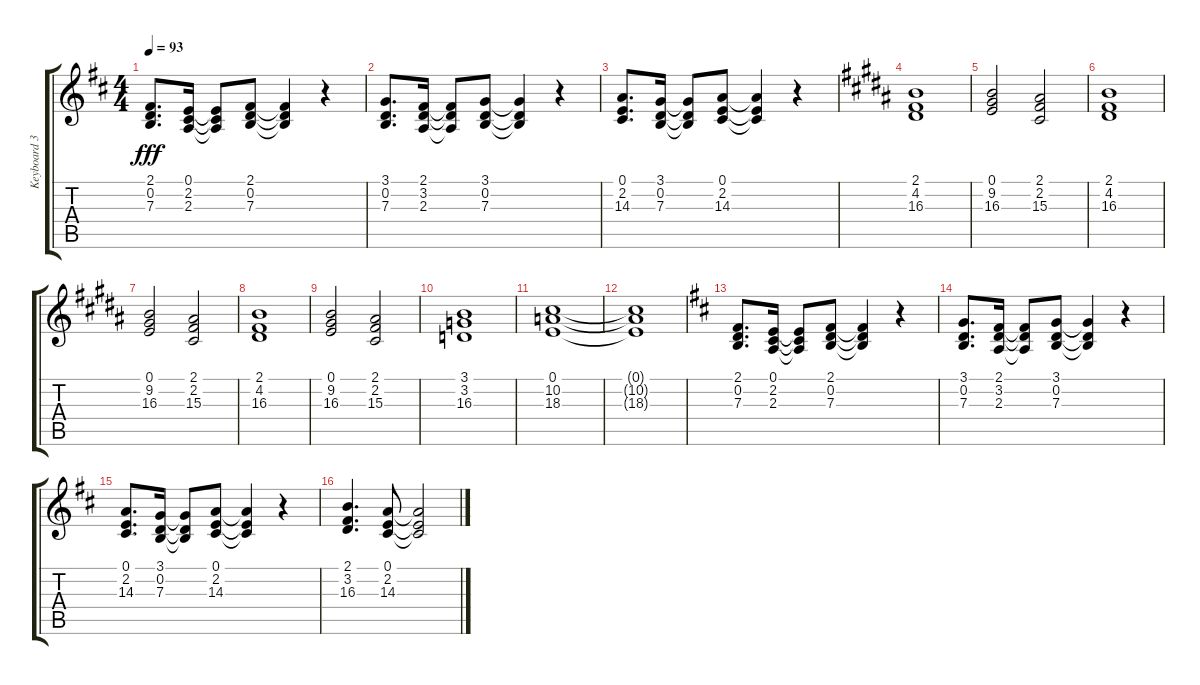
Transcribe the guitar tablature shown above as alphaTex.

\track ("Keyboard 3" "Keyboard 3") {instrument synthbrass1}
\staff {score tabs}
\tuning (E4 B3 G3 D3 A2 E2) {hide}
\ts (4 4)
\tempo 93
\clef g2
\ks d
(2.1 0.2 7.3).8{d dy fff} (0.1 2.2 2.3).16 (0.1{t} 2.2{t} 2.3{t}).8 (2.1 0.2 7.3).8 (2.1{t} 0.2{t} 7.3{t}).4 r.4 |
(3.1 0.2 7.3).8{d} (2.1 3.2 2.3).16 (2.1{t} 3.2{t} 2.3{t}).8 (3.1 0.2 7.3).8 (3.1{t} 0.2{t} 7.3{t}).4 r.4 |
(0.1 2.2 14.3).8{d} (3.1 0.2 7.3).16 (3.1{t} 0.2{t} 7.3{t}).8 (0.1 2.2 14.3).8 (0.1{t} 2.2{t} 14.3{t}).4 r.4 |
\ks b
(2.1 4.2 16.3).1 |
(0.1 9.2 16.3).2 (2.1 2.2 15.3).2 |
(2.1 4.2 16.3).1 |
(0.1 9.2 16.3).2 (2.1 2.2 15.3).2 |
(2.1 4.2 16.3).1 |
(0.1 9.2 16.3).2 (2.1 2.2 15.3).2 |
(3.1 3.2 16.3).1 |
(0.1 10.2 18.3).1 |
(0.1{t} 10.2{t} 18.3{t}).1 |
\ks d
(2.1 0.2 7.3).8{d} (0.1 2.2 2.3).16 (0.1{t} 2.2{t} 2.3{t}).8 (2.1 0.2 7.3).8 (2.1{t} 0.2{t} 7.3{t}).4 r.4 |
(3.1 0.2 7.3).8{d} (2.1 3.2 2.3).16 (2.1{t} 3.2{t} 2.3{t}).8 (3.1 0.2 7.3).8 (3.1{t} 0.2{t} 7.3{t}).4 r.4 |
(0.1 2.2 14.3).8{d} (3.1 0.2 7.3).16 (3.1{t} 0.2{t} 7.3{t}).8 (0.1 2.2 14.3).8 (0.1{t} 2.2{t} 14.3{t}).4 r.4 |
(2.1 3.2 16.3).4{d} (0.1 2.2 14.3).8 (0.1{t} 2.2{t} 14.3{t}).2
